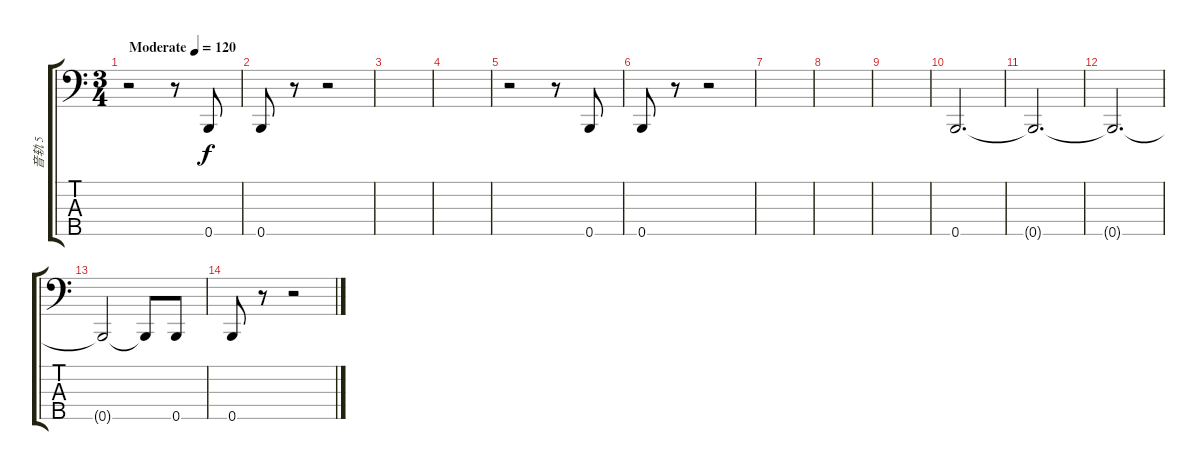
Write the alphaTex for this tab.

\track ("音轨 5" "音轨 5") {instrument electricbassfinger}
\staff {score tabs}
\tuning (G2 D2 A1 E1 B0) {hide}
\ts (3 4)
\tempo (120 "Moderate")
\clef f4
\ks c
r.2{dy f instrument electricbassfinger} r.8 0.5.8 |
0.5.8 r.8 r.2 |
|
|
r.2 r.8 0.5.8 |
0.5.8 r.8 r.2 |
|
|
|
0.5.2{d} |
0.5{t}.2{d} |
0.5{t}.2{d} |
0.5{t}.2 0.5{t}.8 0.5.8 |
0.5.8 r.8 r.2
